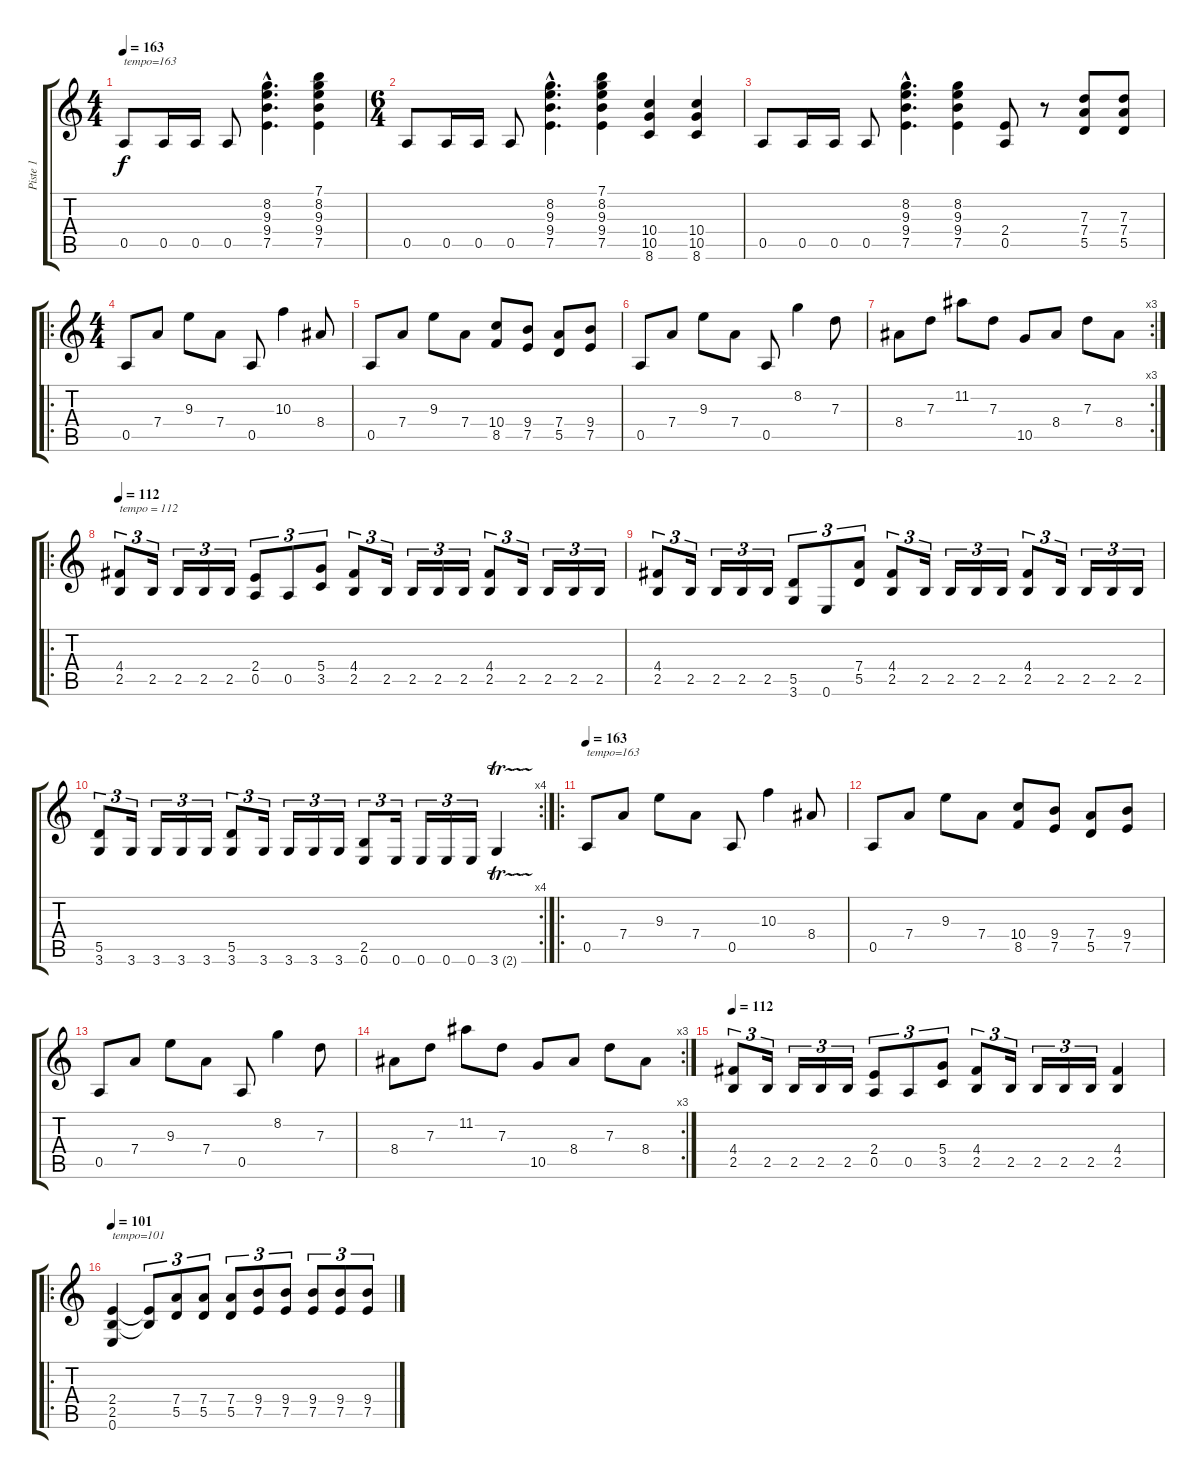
\track ("Piste 1" "Piste 1") {instrument distortionguitar}
\staff {score tabs}
\tuning (E4 B3 G3 D3 A2 E2) {hide}
\ts (4 4)
\tempo 163
\clef g2
\ks c
0.5.8{txt "tempo=163" dy f instrument distortionguitar} 0.5.16 0.5.16 0.5.8 (8.2{hac} 9.3{hac} 9.4{hac} 7.5{hac}).4{d} (7.1 8.2 9.3 9.4 7.5).4 |
\ts (6 4)
0.5.8 0.5.16 0.5.16 0.5.8 (8.2{hac} 9.3{hac} 9.4{hac} 7.5{hac}).4{d} (7.1 8.2 9.3 9.4 7.5).4 (10.4 10.5 8.6).4 (10.4 10.5 8.6).4 |
0.5.8 0.5.16 0.5.16 0.5.8 (8.2{hac} 9.3{hac} 9.4{hac} 7.5{hac}).4{d} (8.2 9.3 9.4 7.5).4 (2.4 0.5).8 r.8 (7.3 7.4 5.5).8 (7.3 7.4 5.5).8 |
\ro
\ts (4 4)
0.5.8 7.4.8 9.3.8 7.4.8 0.5.8 10.3.4 8.4.8 |
0.5.8 7.4.8 9.3.8 7.4.8 (10.4 8.5).8 (9.4 7.5).8 (7.4 5.5).8 (9.4 7.5).8 |
0.5.8 7.4.8 9.3.8 7.4.8 0.5.8 8.2.4 7.3.8 |
\rc 3
8.4.8 7.3.8 11.2.8 7.3.8 10.5.8 8.4.8 7.3.8 8.4.8 |
\ro
\tempo 112
(4.4 2.5).8{tu (3 2) txt "tempo = 112"} 2.5.16{tu (3 2)} 2.5.16{tu (3 2)} 2.5.16{tu (3 2)} 2.5.16{tu (3 2)} (2.4 0.5).8{tu (3 2)} 0.5.8{tu (3 2)} (5.4 3.5).8{tu (3 2)} (4.4 2.5).8{tu (3 2)} 2.5.16{tu (3 2)} 2.5.16{tu (3 2)} 2.5.16{tu (3 2)} 2.5.16{tu (3 2)} (4.4 2.5).8{tu (3 2)} 2.5.16{tu (3 2)} 2.5.16{tu (3 2)} 2.5.16{tu (3 2)} 2.5.16{tu (3 2)} |
(4.4 2.5).8{tu (3 2)} 2.5.16{tu (3 2)} 2.5.16{tu (3 2)} 2.5.16{tu (3 2)} 2.5.16{tu (3 2)} (5.5 3.6).8{tu (3 2)} 0.6.8{tu (3 2)} (7.4 5.5).8{tu (3 2)} (4.4 2.5).8{tu (3 2)} 2.5.16{tu (3 2)} 2.5.16{tu (3 2)} 2.5.16{tu (3 2)} 2.5.16{tu (3 2)} (4.4 2.5).8{tu (3 2)} 2.5.16{tu (3 2)} 2.5.16{tu (3 2)} 2.5.16{tu (3 2)} 2.5.16{tu (3 2)} |
\rc 4
(5.5 3.6).8{tu (3 2)} 3.6.16{tu (3 2)} 3.6.16{tu (3 2)} 3.6.16{tu (3 2)} 3.6.16{tu (3 2)} (5.5 3.6).8{tu (3 2)} 3.6.16{tu (3 2)} 3.6.16{tu (3 2)} 3.6.16{tu (3 2)} 3.6.16{tu (3 2)} (2.5 0.6).8{tu (3 2)} 0.6.16{tu (3 2)} 0.6.16{tu (3 2)} 0.6.16{tu (3 2)} 0.6.16{tu (3 2)} 3.6{tr (2 32)}.4 |
\ro
\tempo 163
0.5.8{txt "tempo=163"} 7.4.8 9.3.8 7.4.8 0.5.8 10.3.4 8.4.8 |
0.5.8 7.4.8 9.3.8 7.4.8 (10.4 8.5).8 (9.4 7.5).8 (7.4 5.5).8 (9.4 7.5).8 |
0.5.8 7.4.8 9.3.8 7.4.8 0.5.8 8.2.4 7.3.8 |
\rc 3
8.4.8 7.3.8 11.2.8 7.3.8 10.5.8 8.4.8 7.3.8 8.4.8 |
\tempo 112
(4.4 2.5).8{tu (3 2)} 2.5.16{tu (3 2)} 2.5.16{tu (3 2)} 2.5.16{tu (3 2)} 2.5.16{tu (3 2)} (2.4 0.5).8{tu (3 2)} 0.5.8{tu (3 2)} (5.4 3.5).8{tu (3 2)} (4.4 2.5).8{tu (3 2)} 2.5.16{tu (3 2)} 2.5.16{tu (3 2)} 2.5.16{tu (3 2)} 2.5.16{tu (3 2)} (4.4 2.5).4 |
\ro
\tempo 101
(2.4 2.5 0.6).4{txt "tempo=101"} (2.4{t} 2.5{t}).8{tu (3 2)} (7.4 5.5).8{tu (3 2)} (7.4 5.5).8{tu (3 2)} (7.4 5.5).8{tu (3 2)} (9.4 7.5).8{tu (3 2)} (9.4 7.5).8{tu (3 2)} (9.4 7.5).8{tu (3 2)} (9.4 7.5).8{tu (3 2)} (9.4 7.5).8{tu (3 2)}
